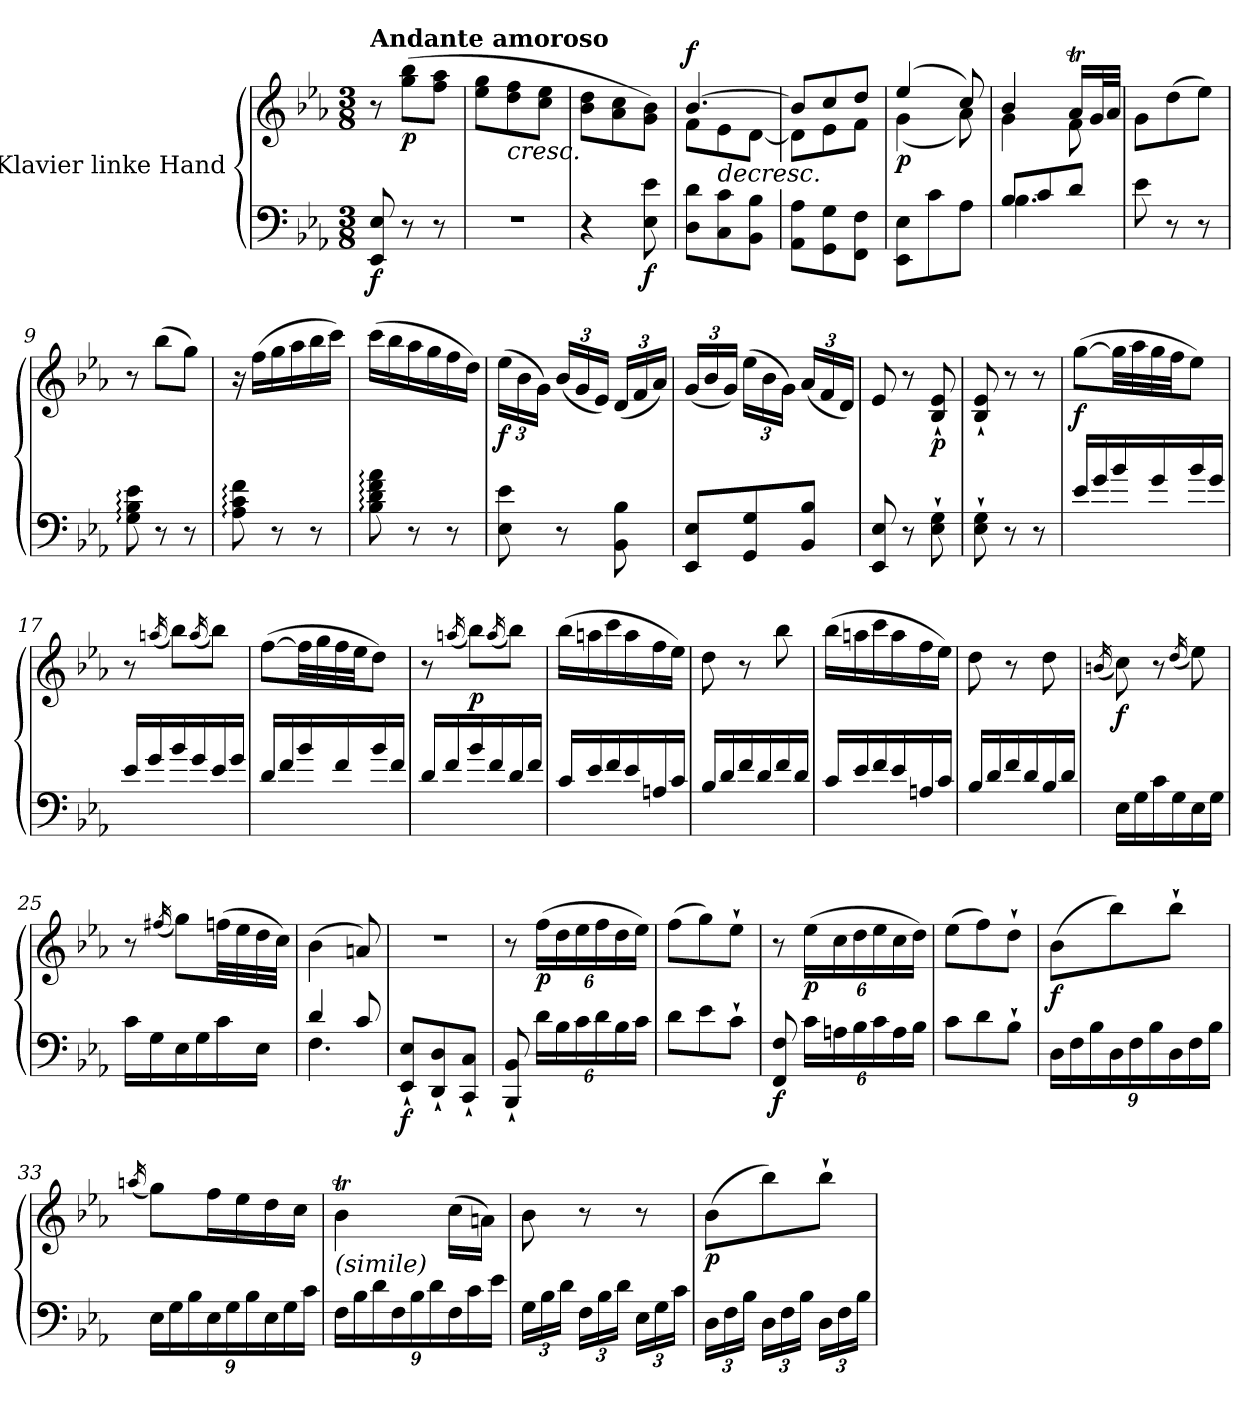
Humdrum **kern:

**kern	**kern	**dynam
*part1	*part1	*part1
*staff2	*staff1	*staff1/2
*I"Klavier linke Hand	*	*
*clefF4	*clefG2	*
*k[b-e-a-]	*k[b-e-a-]	*
*M3/8	*M3/8	*
=1	=1	=1
!	!LO:TX:a:B:t=Andante amoroso	!
!	!	!LO:DY:b=2
8EE-/ 8E-/	8r	f
!	!	!LO:DY:b
8r	(>8gg\ 8bb-\L	p
8r	8ff\ 8aa-\J	.
=2	=2	=2
4.r	8ee-\ 8gg\L	.
!	!LO:TX:b:i:t=cresc.	!
.	8dd\ 8ff\	.
.	8cc\ 8ee-\J	.
=3	=3	=3
4r	8b-\ 8dd\L	.
.	8a-\ 8cc\	.
!	!	!LO:DY:b=2
8E-\ 8e-\	8g\ 8b-\J)	f
=4	=4	=4
*	*^	*
!	!	!	!LO:DY:a
8D\ 8d\L	[4.b-/	8f\L	f
!	!	!LO:TX:b:i:t=decresc.	!
8C\ 8c\	.	8e-\	.
8BB-\ 8B-\J	.	[8d\J	.
=5	=5	=5	=5
8AA-\ 8A-\L	8b-/L]	8d\L]	.
8GG\ 8G\	8cc/	8e-\	.
8FF\ 8F\J	8dd/J	8f\J	.
=6	=6	=6	=6
!	!	!	!LO:DY:b
8EE-\ 8E-\L	(>4ee-/	(<4g\	p
8c\	.	.	.
8A-\J	8cc/)	8a-\)	.
=7	=7	=7	=7
*^	*	*	*
8B-/L	4.B-\	4b-/	4g\	.
8c/	.	.	.	.
8d/J	.	16a-T/LL	8f\	.
.	.	32g/L	.	.
.	.	32a-/JJJ	.	.
*v	*v	*	*	*
*	*v	*v	*
=8	=8	=8
8e-\	8g\L	.
8r	(>8dd\	.
8r	8ee-\J)	.
=9	=9	=9
8G\: 8B-\: 8e-\:	8r	.
8r	(>8bb-\L	.
8r	8gg\J)	.
=10	=10	=10
8A-\: 8c\: 8f\:	16r	.
.	(>16ff\LL	.
8r	16gg\	.
.	16aa-\	.
8r	16bb-\	.
.	16ccc\JJ)	.
=11	=11	=11
8B-\: 8d\: 8f\: 8a-\:	(>16ccc\LL	.
.	16bb-\	.
8r	16aa-\	.
.	16gg\	.
8r	16ff\	.
.	16dd\JJ)	.
=12	=12	=12
*	*Xbrackettup	*
!	!	!LO:DY:b
8E-\ 8e-\	(>24ee-\LL	f
.	24b-\	.
.	24g\JJ)	.
8r	(<24b-/LL	.
.	24g/	.
.	24e-/JJ)	.
8BB-\ 8B-\	(<24d/LL	.
.	24f/	.
.	24a-/JJ)	.
=13	=13	=13
8EE-/ 8E-/L	(<24g/LL	.
.	24b-/	.
.	24g/JJ)	.
8GG/ 8G/	(>24ee-\LL	.
.	24b-\	.
.	24g\JJ)	.
8BB-/ 8B-/J	(<24a-/LL	.
.	24f/	.
.	24d/JJ)	.
=14	=14	=14
8EE-/ 8E-/	8e-/	.
8r	8r	.
!	!	!LO:DY:b
8E-\` 8G\`	8B-/` 8e-/`	p
=15	=15	=15
8E-\` 8G\`	8B-/` 8e-/`	.
8r	8r	.
8r	8r	.
=16	=16	=16
!	!	!LO:DY:b
16e-/LL	(>[8gg\L	f
16g/	.	.
16b-/	32gg\LL]	.
.	32aa-\	.
16g/	32gg\	.
.	32ff\JJ	.
16b-/	8ee-\J)	.
16g/JJ	.	.
=17	=17	=17
16e-/LL	8r	.
16g/	.	.
.	(<16qaan/	.
16b-/	8bb-\L)	.
16g/	.	.
.	(<16qaa/	.
16e-/	8bb-\J)	.
16g/JJ	.	.
=18	=18	=18
16d/LL	(>[8ff\L	.
16f/	.	.
16b-/	32ff\LL]	.
.	32gg\	.
16f/	32ff\	.
.	32ee-\JJ	.
16b-/	8dd\J)	.
16f/JJ	.	.
=19	=19	=19
16d/LL	8r	.
16f/	.	.
.	(<16qaan/	.
!	!	!LO:DY:b
16b-/	8bb-\L)	p
16f/	.	.
.	(<16qaa/	.
16d/	8bb-\J)	.
16f/JJ	.	.
=20	=20	=20
16c/LL	(>16bb-\LL	.
16e-/	16aan\	.
16f/	16ccc\	.
16e-/	16aa\	.
16An/	16ff\	.
16c/JJ	16ee-\JJ)	.
=21	=21	=21
16B-/LL	8dd\	.
16d/	.	.
16f/	8r	.
16d/	.	.
16f/	8bb-\	.
16d/JJ	.	.
=22	=22	=22
16c/LL	(>16bb-\LL	.
16e-/	16aan\	.
16f/	16ccc\	.
16e-/	16aa\	.
16An/	16ff\	.
16c/JJ	16ee-\JJ)	.
=23	=23	=23
16B-/LL	8dd\	.
16d/	.	.
16f/	8r	.
16d/	.	.
16B-/	8dd\	.
16d/JJ	.	.
=24	=24	=24
.	(<16qbn/	.
!	!	!LO:DY:b
16E-\LL	8cc\)	f
16G\	.	.
16c\	8r	.
16G\	.	.
.	(<16qdd/	.
16E-\	8ee-\)	.
16G\JJ	.	.
=25	=25	=25
16c\LL	8r	.
16G\	.	.
.	(<16qff#X/	.
16E-\	8gg\L)	.
16G\	.	.
16c\	(>32ffn\LL	.
.	32ee-\	.
16E-\JJ	32dd\	.
.	32cc\JJJ)	.
=26	=26	=26
*^	*	*
4d/	4.F\	(>4b-\	.
8c/	.	8an/)	.
*v	*v	*	*
=27	=27	=27
!	!	!LO:DY:b=2
8EE-/` 8E-/`L	4.r	f
8DD/` 8D/`	.	.
8CC/` 8C/`J	.	.
=28	=28	=28
8BBB-/` 8BB-/`	8r	.
*Xbrackettup	*	*
!	!	!LO:DY:b
24d\LL	(>24ff\LL	p
24B-\	24dd\	.
24c\	24ee-\	.
24d\	24ff\	.
24B-\	24dd\	.
24c\JJ	24ee-\JJ)	.
=29	=29	=29
8d\L	(>8ff\L	.
8e-\	8gg\)	.
8c`\J	8ee-`\J	.
=30	=30	=30
!	!	!LO:DY:b=2
8FF/ 8F/	8r	f
!	!	!LO:DY:b
24c\LL	(>24ee-\LL	p
24An\	24cc\	.
24B-\	24dd\	.
24c\	24ee-\	.
24A\	24cc\	.
24B-\JJ	24dd\JJ)	.
=31	=31	=31
8c\L	(>8ee-\L	.
8d\	8ff\)	.
8B-`\J	8dd`\J	.
=32	=32	=32
!	!	!LO:DY:b
24D\LL	(>8b-\L	f
24F\	.	.
24B-\	.	.
24D\	8bb-\)	.
24F\	.	.
24B-\	.	.
24D\	8bb-`\J	.
24F\	.	.
24B-\JJ	.	.
=33	=33	=33
.	(<16qaan/	.
24E-\LL	8gg\L)	.
24G\	.	.
24B-\	.	.
24E-\	16ff\L	.
24G\	.	.
.	16ee-\	.
24B-\	.	.
24E-\	16dd\	.
24G\	.	.
.	16cc\JJ	.
24c\JJ	.	.
=34	=34	=34
!LO:TX:a:i:t=(simile)	!	!
24F\LL	4b-T\	.
24B-\	.	.
24d\	.	.
24F\	.	.
24B-\	.	.
24d\	.	.
24F\	(>16cc\LL	.
24c\	.	.
.	16an\JJ)	.
24e-\JJ	.	.
=35	=35	=35
24G\LL	8b-\	.
24B-\	.	.
24d\JJ	.	.
24F\LL	8r	.
24B-\	.	.
24d\JJ	.	.
24E-\LL	8r	.
24G\	.	.
24c\JJ	.	.
=36	=36	=36
!	!	!LO:DY:b
24D\LL	(>8b-\L	p
24F\	.	.
24B-\JJ	.	.
24D\LL	8bb-\)	.
24F\	.	.
24B-\JJ	.	.
24D\LL	8bb-`\J	.
24F\	.	.
24B-\JJ	.	.
=	=	=
*-	*-	*-
